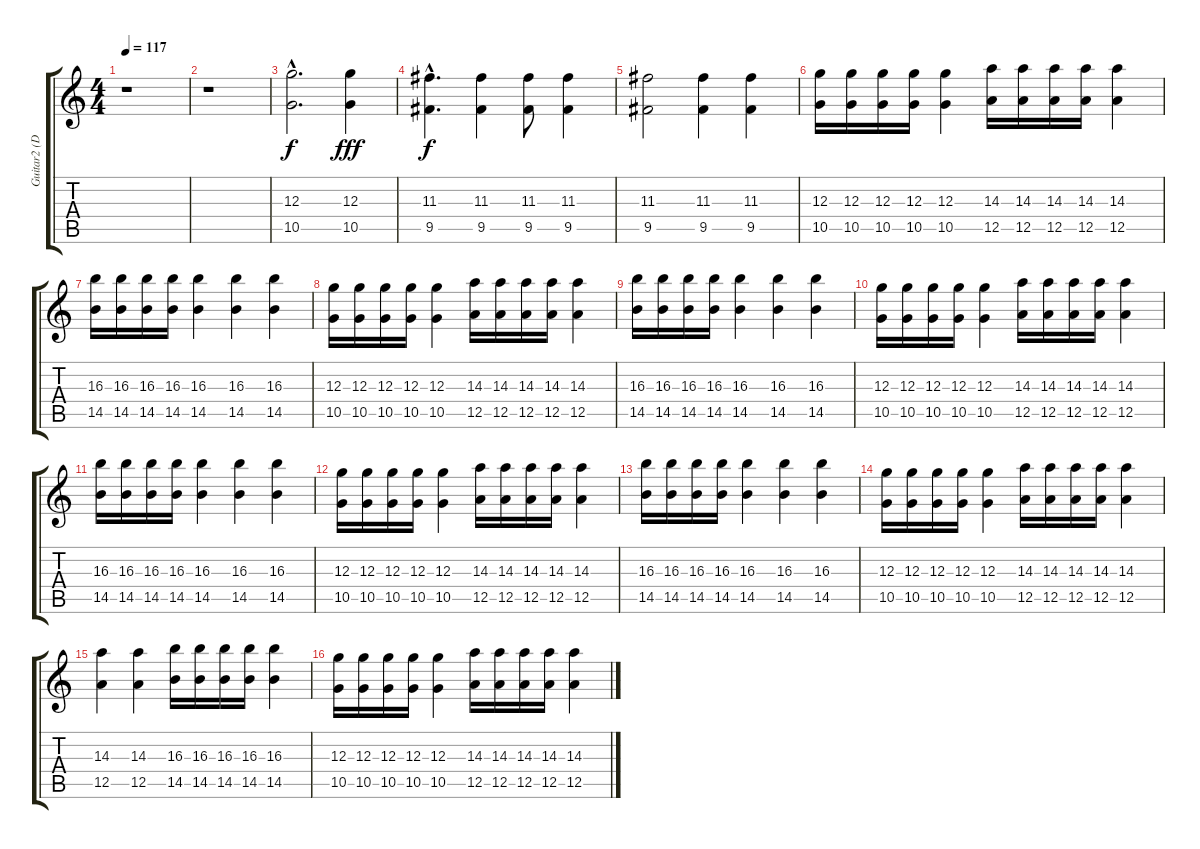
\track ("Guitar2 (Distortion)" "Guitar2 (D") {instrument distortionguitar}
\staff {score tabs}
\tuning (E4 B3 G3 D3 A2 E2) {hide}
\ts (4 4)
\tempo 117
\clef g2
\ks c
r.1{dy f} |
r.1 |
(12.3{hac} 10.5{hac}).2{d} (12.3 10.5).4{dy fff} |
(11.3{hac} 9.5{hac}).4{d dy f} (11.3 9.5).4 (11.3 9.5).8 (11.3 9.5).4 |
(11.3 9.5).2 (11.3 9.5).4 (11.3 9.5).4 |
(12.3 10.5).16 (12.3 10.5).16 (12.3 10.5).16 (12.3 10.5).16 (12.3 10.5).4 (14.3 12.5).16 (14.3 12.5).16 (14.3 12.5).16 (14.3 12.5).16 (14.3 12.5).4 |
(16.3 14.5).16 (16.3 14.5).16 (16.3 14.5).16 (16.3 14.5).16 (16.3 14.5).4 (16.3 14.5).4 (16.3 14.5).4 |
(12.3 10.5).16 (12.3 10.5).16 (12.3 10.5).16 (12.3 10.5).16 (12.3 10.5).4 (14.3 12.5).16 (14.3 12.5).16 (14.3 12.5).16 (14.3 12.5).16 (14.3 12.5).4 |
(16.3 14.5).16 (16.3 14.5).16 (16.3 14.5).16 (16.3 14.5).16 (16.3 14.5).4 (16.3 14.5).4 (16.3 14.5).4 |
(12.3 10.5).16 (12.3 10.5).16 (12.3 10.5).16 (12.3 10.5).16 (12.3 10.5).4 (14.3 12.5).16 (14.3 12.5).16 (14.3 12.5).16 (14.3 12.5).16 (14.3 12.5).4 |
(16.3 14.5).16 (16.3 14.5).16 (16.3 14.5).16 (16.3 14.5).16 (16.3 14.5).4 (16.3 14.5).4 (16.3 14.5).4 |
(12.3 10.5).16 (12.3 10.5).16 (12.3 10.5).16 (12.3 10.5).16 (12.3 10.5).4 (14.3 12.5).16 (14.3 12.5).16 (14.3 12.5).16 (14.3 12.5).16 (14.3 12.5).4 |
(16.3 14.5).16 (16.3 14.5).16 (16.3 14.5).16 (16.3 14.5).16 (16.3 14.5).4 (16.3 14.5).4 (16.3 14.5).4 |
(12.3 10.5).16 (12.3 10.5).16 (12.3 10.5).16 (12.3 10.5).16 (12.3 10.5).4 (14.3 12.5).16 (14.3 12.5).16 (14.3 12.5).16 (14.3 12.5).16 (14.3 12.5).4 |
(14.3 12.5).4 (14.3 12.5).4 (16.3 14.5).16 (16.3 14.5).16 (16.3 14.5).16 (16.3 14.5).16 (16.3 14.5).4 |
(12.3 10.5).16 (12.3 10.5).16 (12.3 10.5).16 (12.3 10.5).16 (12.3 10.5).4 (14.3 12.5).16 (14.3 12.5).16 (14.3 12.5).16 (14.3 12.5).16 (14.3 12.5).4
